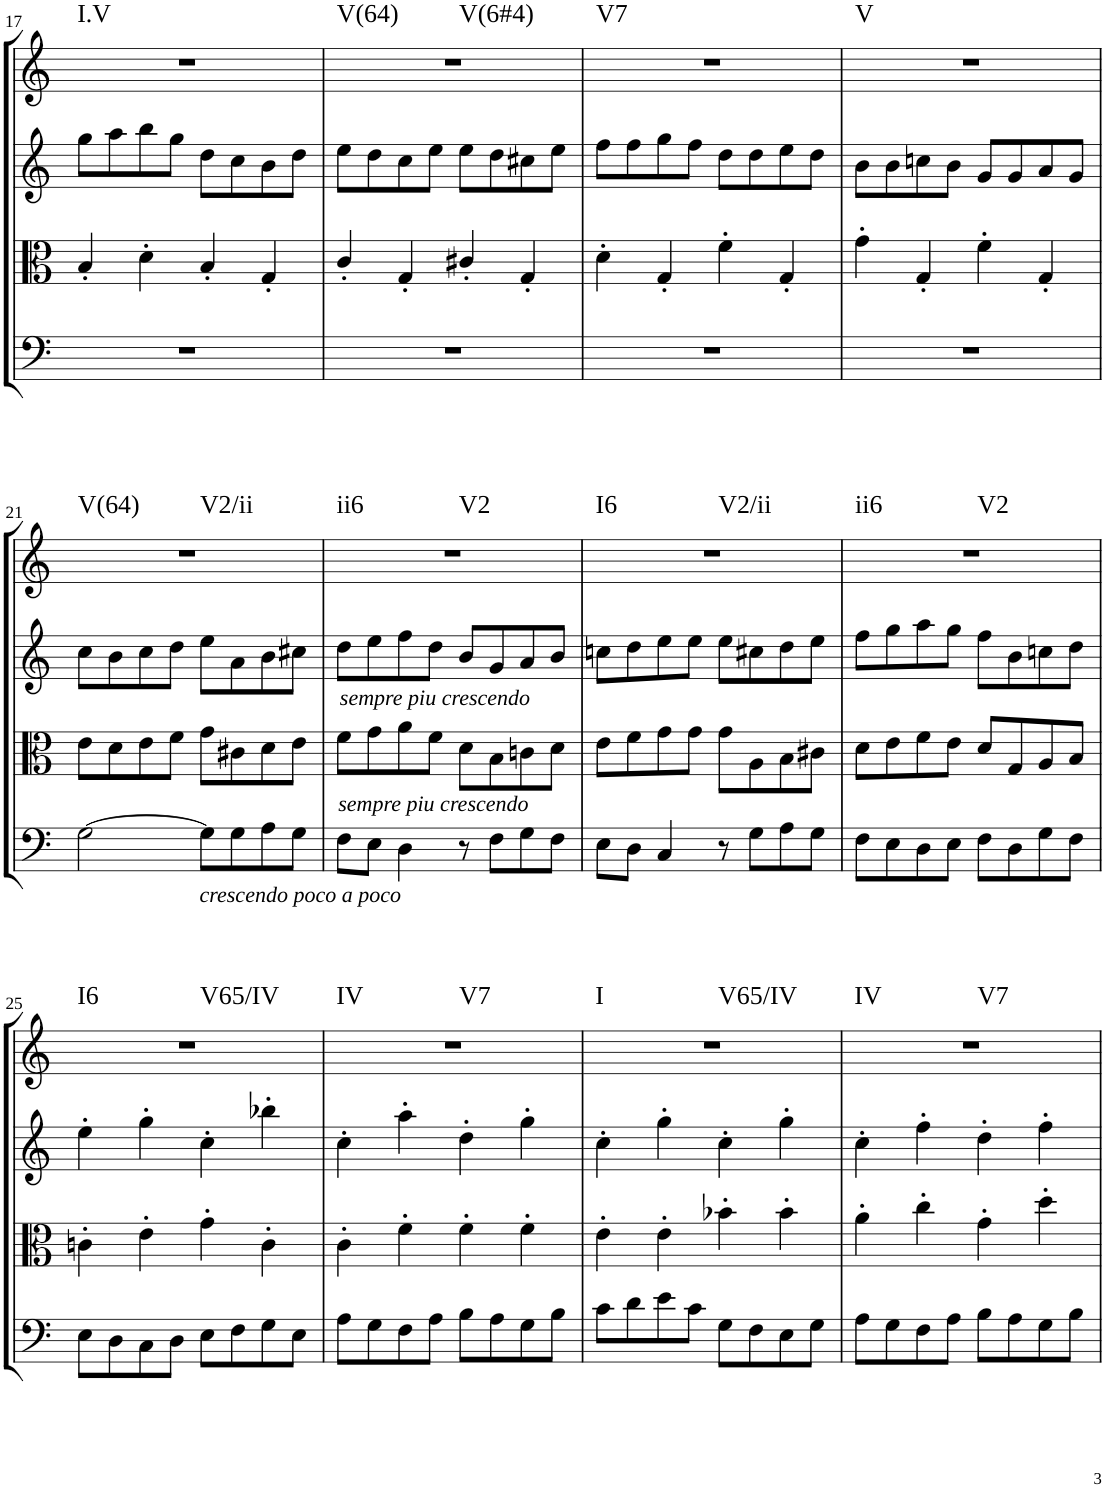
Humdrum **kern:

**kern	**kern	**kern	**kern	**harte
*part4	*part3	*part2	*part1	*part1
*staff4	*staff3	*staff2	*staff1	*
*I"Cello	*I"Viola	*I"2nd Violin	*I"1st Violin	*
!!LO:PB:g=z
*clefF4	*clefC3	*clefG2	*clefG2	*
*k[]	*k[]	*k[]	*k[]	*
*M2/2	*M2/2	*M2/2	*M2/2	*
*met(c|)	*met(c|)	*met(c|)	*met(c|)	*
=17	=17	=17	=17	=17
!	!	!	!	!LO:H:kt=I.V
1r	4B'/	8gg\L	1r	N
.	.	8aa\	.	.
.	4d'\	8bb\	.	.
.	.	8gg\J	.	.
.	4B'/	8dd\L	.	.
.	.	8cc\	.	.
.	4G'/	8b\	.	.
.	.	8dd\J	.	.
=18	=18	=18	=18	=18
!	!	!	!	!LO:H:n=1:kt=V(64)
!	!	!	!	!LO:H:n=2:kt=V(6#4)
1r	4c'/	8ee\L	1r	N N
.	.	8dd\	.	.
.	4G'/	8cc\	.	.
.	.	8ee\J	.	.
.	4c#X'/	8ee\L	.	.
.	.	8dd\	.	.
.	4G'/	8cc#X\	.	.
.	.	8ee\J	.	.
=19	=19	=19	=19	=19
!	!	!	!	!LO:H:kt=V7
1r	4d'\	8ff\L	1r	N
.	.	8ff\	.	.
.	4G'/	8gg\	.	.
.	.	8ff\J	.	.
.	4f'\	8dd\L	.	.
.	.	8dd\	.	.
.	4G'/	8ee\	.	.
.	.	8dd\J	.	.
=20	=20	=20	=20	=20
!	!	!	!	!LO:H:kt=V
1r	4g'\	8b\L	1r	N
.	.	8b\	.	.
.	4G'/	8ccn\	.	.
.	.	8b\J	.	.
.	4f'\	8g/L	.	.
.	.	8g/	.	.
.	4G'/	8a/	.	.
.	.	8g/J	.	.
!!LO:LB:g=z
=21	=21	=21	=21	=21
!	!	!	!	!LO:H:n=1:kt=V(64)
!	!	!	!	!LO:H:n=2:kt=V2/ii
[2G\	8e\L	8cc\L	1r	N N
.	8d\	8b\	.	.
.	8e\	8cc\	.	.
.	8f\J	8dd\J	.	.
!LO:TX:b:i:t=crescendo poco a poco	!	!	!	!
8G\L]	8g\L	8ee\L	.	.
8G\	8c#X\	8a\	.	.
8A\	8d\	8b\	.	.
8G\J	8e\J	8cc#X\J	.	.
=22	=22	=22	=22	=22
!	!	!LO:TX:b:i:t=sempre piu crescendo	!	!
!	!LO:TX:b:i:t=sempre piu crescendo	!	!	!LO:H:n=1:kt=ii6
!	!	!	!	!LO:H:n=2:kt=V2
8F\L	8f\L	8dd\L	1r	N N
8E\J	8g\	8ee\	.	.
4D\	8a\	8ff\	.	.
.	8f\J	8dd\J	.	.
8r	8d\L	8b/L	.	.
8F\L	8B\	8g/	.	.
8G\	8cn\	8a/	.	.
8F\J	8d\J	8b/J	.	.
=23	=23	=23	=23	=23
!	!	!	!	!LO:H:n=1:kt=I6
!	!	!	!	!LO:H:n=2:kt=V2/ii
8E\L	8e\L	8ccn\L	1r	N N
8D\J	8f\	8dd\	.	.
4C/	8g\	8ee\	.	.
.	8g\J	8ee\J	.	.
8r	8g\L	8ee\L	.	.
8G\L	8A\	8cc#X\	.	.
8A\	8B\	8dd\	.	.
8G\J	8c#X\J	8ee\J	.	.
=24	=24	=24	=24	=24
!	!	!	!	!LO:H:n=1:kt=ii6
!	!	!	!	!LO:H:n=2:kt=V2
8F\L	8d\L	8ff\L	1r	N N
8E\	8e\	8gg\	.	.
8D\	8f\	8aa\	.	.
8E\J	8e\J	8gg\J	.	.
8F\L	8d/L	8ff\L	.	.
8D\	8G/	8b\	.	.
8G\	8A/	8ccn\	.	.
8F\J	8B/J	8dd\J	.	.
!!LO:LB:g=z
=25	=25	=25	=25	=25
!	!	!	!	!LO:H:n=1:kt=I6
!	!	!	!	!LO:H:n=2:kt=V65/IV
8E\L	4cn'\	4ee'\	1r	N N
8D\	.	.	.	.
8C\	4e'\	4gg'\	.	.
8D\J	.	.	.	.
8E\L	4g'\	4cc'\	.	.
8F\	.	.	.	.
8G\	4c'\	4bb-X'\	.	.
8E\J	.	.	.	.
=26	=26	=26	=26	=26
!	!	!	!	!LO:H:n=1:kt=IV
!	!	!	!	!LO:H:n=2:kt=V7
8A\L	4c'\	4cc'\	1r	N N
8G\	.	.	.	.
8F\	4f'\	4aa'\	.	.
8A\J	.	.	.	.
8B\L	4f'\	4dd'\	.	.
8A\	.	.	.	.
8G\	4f'\	4gg'\	.	.
8B\J	.	.	.	.
=27	=27	=27	=27	=27
!	!	!	!	!LO:H:n=1:kt=I
!	!	!	!	!LO:H:n=2:kt=V65/IV
8c\L	4e'\	4cc'\	1r	N N
8d\	.	.	.	.
8e\	4e'\	4gg'\	.	.
8c\J	.	.	.	.
8G\L	4b-X'\	4cc'\	.	.
8F\	.	.	.	.
8E\	4b-'\	4gg'\	.	.
8G\J	.	.	.	.
=28	=28	=28	=28	=28
!	!	!	!	!LO:H:n=1:kt=IV
!	!	!	!	!LO:H:n=2:kt=V7
8A\L	4a'\	4cc'\	1r	N N
8G\	.	.	.	.
8F\	4cc'\	4ff'\	.	.
8A\J	.	.	.	.
8B\L	4g'\	4dd'\	.	.
8A\	.	.	.	.
8G\	4dd'\	4ff'\	.	.
8B\J	.	.	.	.
=	=	=	=	=
*-	*-	*-	*-	*-
